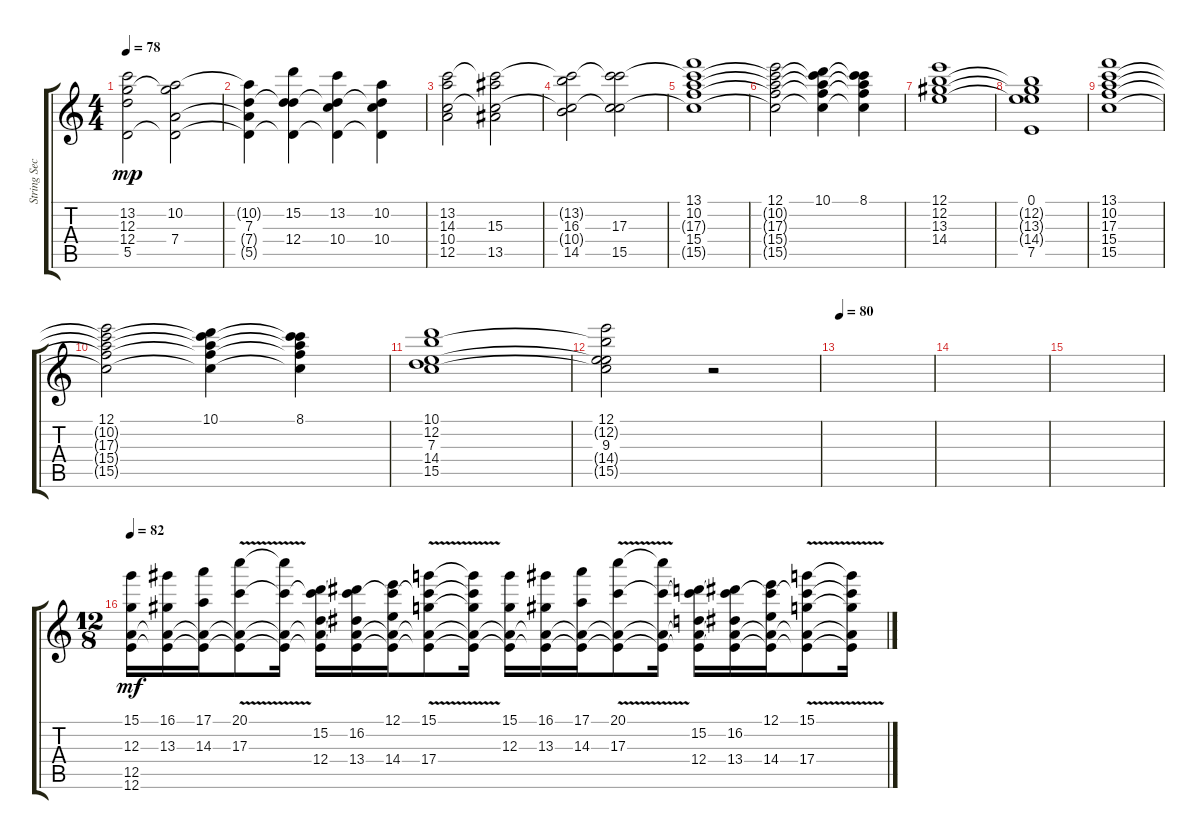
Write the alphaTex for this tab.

\track ("String Section" "String Sec") {instrument electricguitarclean}
\staff {score tabs}
\tuning (E4 B3 G3 D3 A2 E2) {hide}
\ts (4 4)
\tempo 78
\clef g2
\ks c
(13.2{t} 12.3{t} 12.4 5.5).2{dy mp} (10.2 12.3{t} 7.4 5.5{t}).2 |
(10.2{t} 7.3 7.4{t} 5.5{t}).4 (15.2 7.3{t} 12.4 5.5{t}).4 (13.2 7.3{t} 10.4 5.5{t}).4 (10.2 7.3{t} 10.4 5.5{t}).4 |
(13.2 14.3 10.4 12.5).2 (13.2{t} 15.3 10.4{t} 13.5).2 |
(13.2{t} 16.3 10.4{t} 14.5).2 (13.2{t} 17.3 10.4{t} 15.5).2 |
(13.1 10.2 17.3{t} 15.4 15.5{t}).1 |
(12.1 10.2{t} 17.3{t} 15.4{t} 15.5{t}).2 (10.1 10.2{t} 17.3{t} 15.4{t} 15.5{t}).4 (8.1 10.2{t} 17.3{t} 15.4{t} 15.5{t}).4 |
(12.1 12.2 13.3 14.4).1 |
(0.1 12.2{t} 13.3{t} 14.4{t} 7.5).1 |
(13.1 10.2 17.3 15.4 15.5).1 |
(12.1 10.2{t} 17.3{t} 15.4{t} 15.5{t}).2 (10.1 10.2{t} 17.3{t} 15.4{t} 15.5{t}).4 (8.1 10.2{t} 17.3{t} 15.4{t} 15.5{t}).4 |
(10.1 12.2 7.3 14.4 15.5).1 |
(12.1 12.2{t} 9.3 14.4{t} 15.5{t}).2 r.2 |
\tempo 80
|
|
|
\ts (12 8)
\tempo 82
(15.1 12.3 12.5 12.6).16{dy mf} (16.1 13.3 12.5{t} 12.6{t}).16 (17.1 14.3 12.5{t} 12.6{t}).16 (20.1{v} 17.3 12.5{t} 12.6{t}).8 (20.1{v t} 17.3{t} 12.5{t} 12.6{t}).16 (15.2 17.3{t} 12.4 12.5{t} 12.6{t}).16 (16.2 17.3{t} 13.4 12.5{t} 12.6{t}).16 (12.1 17.3{t} 14.4 12.5{t} 12.6{t}).16 (15.1{v} 17.3{t} 17.4 12.5{t} 12.6{t}).8 (15.1{v t} 17.3{t} 17.4{t} 12.5{t} 12.6{t}).16 (15.1 12.3 12.5{t} 12.6{t}).16 (16.1 13.3 12.5{t} 12.6{t}).16 (17.1 14.3 12.5{t} 12.6{t}).16 (20.1{v} 17.3 12.5{t} 12.6{t}).8 (20.1{v t} 17.3{t} 12.5{t} 12.6{t}).16 (15.2 17.3{t} 12.4 12.5{t} 12.6{t}).16 (16.2 17.3{t} 13.4 12.5{t} 12.6{t}).16 (12.1 17.3{t} 14.4 12.5{t} 12.6{t}).16 (15.1{v} 17.3{t} 17.4 12.5{t} 12.6{t}).8 (15.1{v t} 17.3{t} 17.4{t} 12.5{t} 12.6{t}).16
